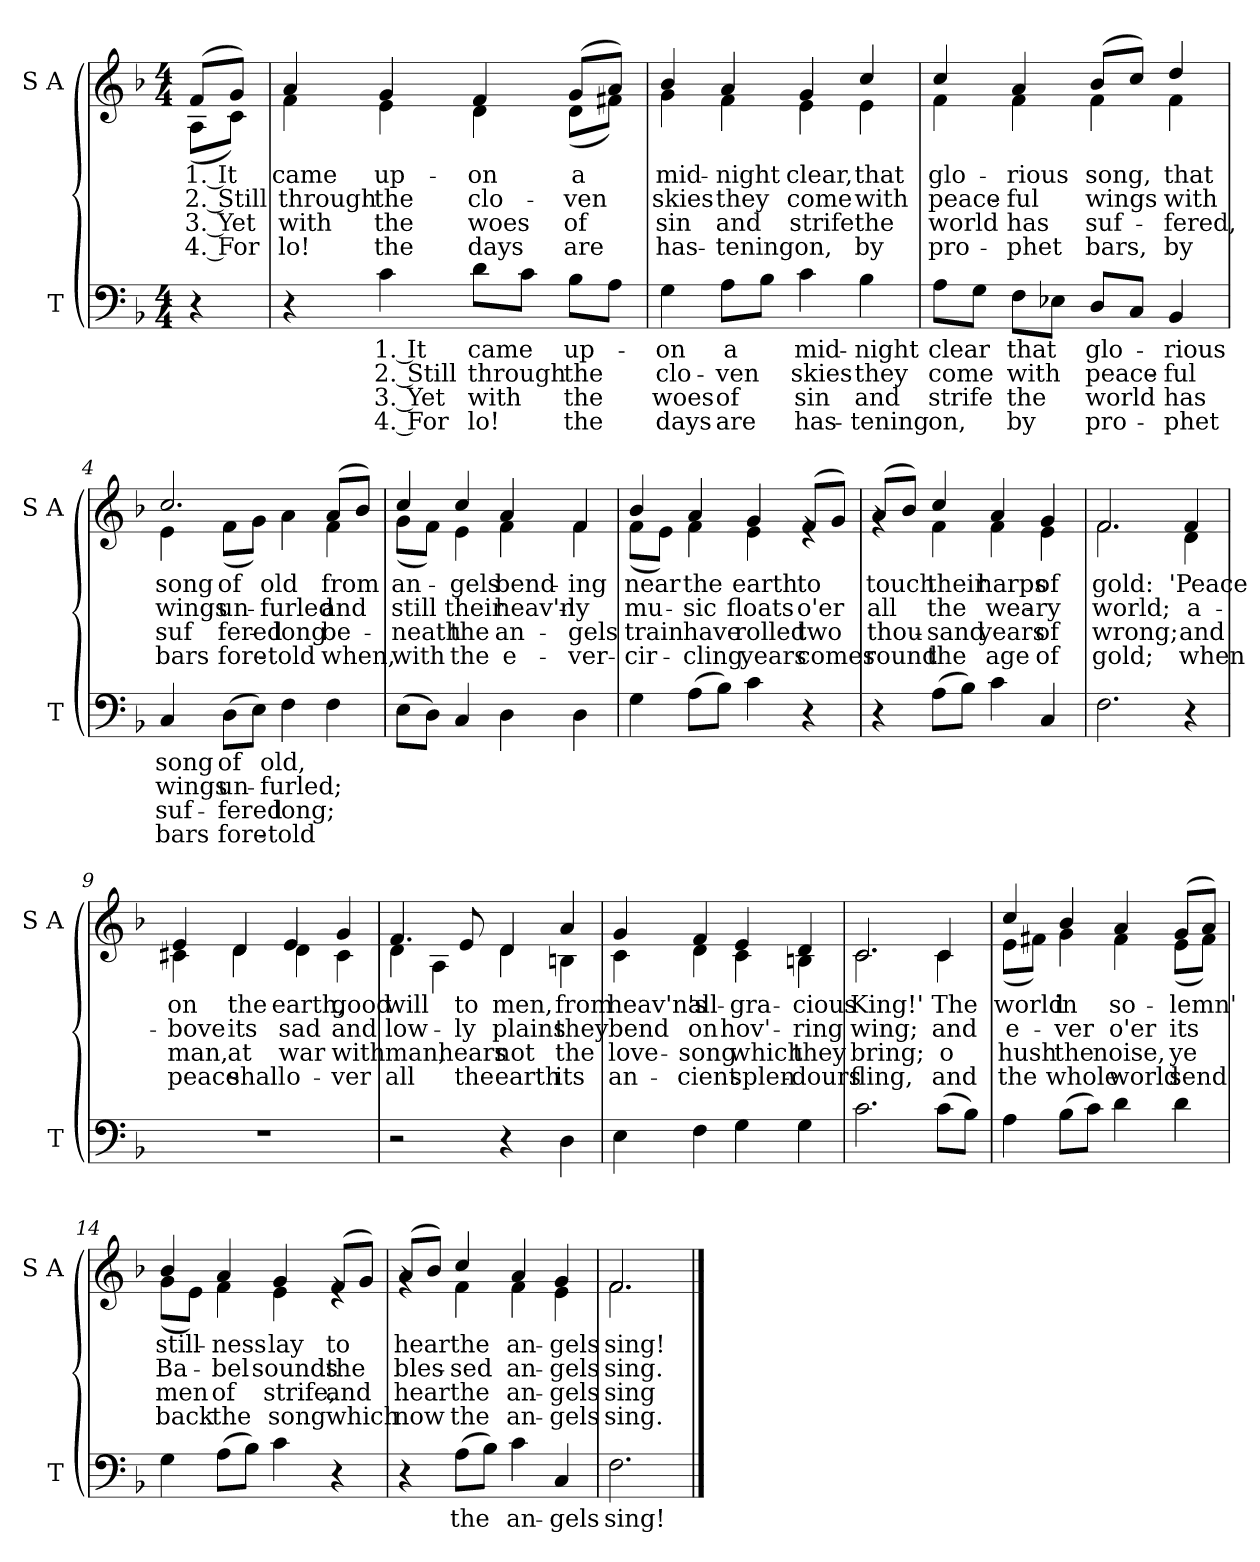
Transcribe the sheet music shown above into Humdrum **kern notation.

**kern	**text	**text	**text	**text	**kern	**text	**text	**text	**text
*part2	*part2	*part2	*part2	*part2	*part1	*part1	*part1	*part1	*part1
*staff2	*staff2	*staff2	*staff2	*staff2	*staff1	*staff1	*staff1	*staff1	*staff1
*I"T	*	*	*	*	*I"S A	*	*	*	*
*I'T	*	*	*	*	*I'S A	*	*	*	*
*clefF4	*	*	*	*	*clefG2	*	*	*	*
*k[b-]	*	*	*	*	*k[b-]	*	*	*	*
*M4/4	*	*	*	*	*M4/4	*	*	*	*
=	=	=	=	=	=	=	=	=	=
!	!	!	!	!	!	!LO:LY:a	!LO:LY:a	!LO:LY:a	!LO:LY:a
*	*	*	*	*	*^	*	*	*	*
4r	.	.	.	.	(>8f/L	(<8A\L	1. It	2. Still	3. Yet	4. For
.	.	.	.	.	8g/J)	8c\J)	.	.	.	.
=1	=1	=1	=1	=1	=1	=1	=1	=1	=1	=1
!	!	!	!	!	!	!	!LO:LY:a	!LO:LY:a	!LO:LY:a	!LO:LY:a
4r	.	.	.	.	4a/	4f\	came	through	with	lo!
!	!LO:LY:b	!LO:LY:b	!LO:LY:b	!LO:LY:b	!	!	!LO:LY:a	!LO:LY:a	!LO:LY:a	!LO:LY:a
4c\	1. It	2. Still	3. Yet	4. For	4g/	4e\	up-	the	the	the
!	!LO:LY:b	!LO:LY:b	!LO:LY:b	!LO:LY:b	!	!	!LO:LY:a	!LO:LY:a	!LO:LY:a	!LO:LY:a
8d\L	came	through	with	lo!	4f/	4d\	-on	clo-	woes	days
8c\J	.	.	.	.	.	.	.	.	.	.
!	!LO:LY:b	!LO:LY:b	!LO:LY:b	!LO:LY:b	!	!	!LO:LY:a	!LO:LY:a	!LO:LY:a	!LO:LY:a
8B-\L	up-	the	the	the	(>8g/L	(<8d\L	a	-ven	of	are
8A\J	.	.	.	.	8a/J)	8f#X\J)	.	.	.	.
=2	=2	=2	=2	=2	=2	=2	=2	=2	=2	=2
!	!LO:LY:b	!LO:LY:b	!LO:LY:b	!LO:LY:b	!	!	!LO:LY:a	!LO:LY:a	!LO:LY:a	!LO:LY:a
4G\	-on	clo-	woes	days	4b-/	4g\	mid-	skies	sin	has-
!	!LO:LY:b	!LO:LY:b	!LO:LY:b	!LO:LY:b	!	!	!LO:LY:a	!LO:LY:a	!LO:LY:a	!LO:LY:a
8A\L	a	-ven	of	are	4a/	4f\	-night	they	and	-tening
8B-\J	.	.	.	.	.	.	.	.	.	.
!	!LO:LY:b	!LO:LY:b	!LO:LY:b	!LO:LY:b	!	!	!LO:LY:a	!LO:LY:a	!LO:LY:a	!LO:LY:a
4c\	mid-	skies	sin	has-	4g/	4e\	clear,	come	strife	on,
!	!LO:LY:b	!LO:LY:b	!LO:LY:b	!LO:LY:b	!	!	!LO:LY:a	!LO:LY:a	!LO:LY:a	!LO:LY:a
!	!	!	!	!	!	!	!LO:LY:b	!LO:LY:b	!LO:LY:b	!LO:LY:b
4B-\	-night	they	and	-tening	4cc/	4e\	that	with	the	by
!!LO:LB:g=z	!!
=3	=3	=3	=3	=3	=3	=3	=3	=3	=3	=3
!	!LO:LY:b	!LO:LY:b	!LO:LY:b	!LO:LY:b	!	!	!LO:LY:a	!LO:LY:a	!LO:LY:a	!LO:LY:a
!	!	!	!	!	!	!	!LO:LY:b	!LO:LY:b	!LO:LY:b	!LO:LY:b
8A\L	clear	come	strife	on,	4cc/	4f\	glo-	peace-	world	pro-
8G\J	.	.	.	.	.	.	.	.	.	.
!	!LO:LY:b	!LO:LY:b	!LO:LY:b	!LO:LY:b	!	!	!LO:LY:a	!LO:LY:a	!LO:LY:a	!LO:LY:a
!	!	!	!	!	!	!	!LO:LY:b	!LO:LY:b	!LO:LY:b	!LO:LY:b
8F\L	that	with	the	by	4a/	4f\	-rious	-ful	has	-phet
8E-X\J	.	.	.	.	.	.	.	.	.	.
!	!LO:LY:b	!LO:LY:b	!LO:LY:b	!LO:LY:b	!	!	!LO:LY:a	!LO:LY:a	!LO:LY:a	!LO:LY:a
!	!	!	!	!	!	!	!LO:LY:b	!LO:LY:b	!LO:LY:b	!LO:LY:b
8D/L	glo-	peace-	world	pro-	(>8b-/L	4f\	song,	wings	suf-	bars,
8C/J	.	.	.	.	8cc/J)	.	.	.	.	.
!	!LO:LY:b	!LO:LY:b	!LO:LY:b	!LO:LY:b	!	!	!LO:LY:a	!LO:LY:a	!LO:LY:a	!LO:LY:a
!	!	!	!	!	!	!	!LO:LY:b	!LO:LY:b	!LO:LY:b	!LO:LY:b
4BB-/	-rious	-ful	has	-phet	4dd/	4f\	that	with	-fered,	by
=4	=4	=4	=4	=4	=4	=4	=4	=4	=4	=4
!	!LO:LY:b	!LO:LY:b	!LO:LY:b	!LO:LY:b	!	!	!LO:LY:a	!LO:LY:a	!LO:LY:a	!LO:LY:a
!	!	!	!	!	!	!	!LO:LY:b	!LO:LY:b	!LO:LY:b	!LO:LY:b
4C/	song	wings	suf-	bars	2.cc/	4e\	song	wings	suf-	bars
!	!LO:LY:b	!LO:LY:b	!LO:LY:b	!LO:LY:b	!	!	!LO:LY:b	!LO:LY:b	!LO:LY:b	!LO:LY:b
(>8D\L	of	un-	-fered	fore-	.	(<8f\L	of	un-	-fered	fore-
8E\J)	.	.	.	.	.	8g\J)	.	.	.	.
!	!LO:LY:b	!LO:LY:b	!LO:LY:b	!LO:LY:b	!	!	!LO:LY:b	!LO:LY:b	!LO:LY:b	!LO:LY:b
4F\	old,	-furled;	long;	-told	.	4a\	old	-furled	long	-told
!	!	!	!	!	!	!	!LO:LY:b	!LO:LY:b	!LO:LY:b	!LO:LY:b
4F\	.	.	.	.	(>8a/L	4f\	from	and	be-	when,
.	.	.	.	.	8b-/J)	.	.	.	.	.
!!LO:LB:g=z	!!
=5	=5	=5	=5	=5	=5	=5	=5	=5	=5	=5
!	!	!	!	!	!	!	!LO:LY:b	!LO:LY:b	!LO:LY:b	!LO:LY:b
(>8E\L	.	.	.	.	4cc/	(<8g\L	an-	still	-neath	with
8D\J)	.	.	.	.	.	8f\J)	.	.	.	.
!	!	!	!	!	!	!	!LO:LY:b	!LO:LY:b	!LO:LY:b	!LO:LY:b
4C/	.	.	.	.	4cc/	4e\	-gels	their	the	the
!	!	!	!	!	!	!	!LO:LY:b	!LO:LY:b	!LO:LY:b	!LO:LY:b
4D\	.	.	.	.	4a/	4f\	bend-	heav'n-	an-	e-
!	!	!	!	!	!	!	!LO:LY:b	!LO:LY:b	!LO:LY:b	!LO:LY:b
4D\	.	.	.	.	4f/	4f\	-ing	-ly	-gels	-ver-
=6	=6	=6	=6	=6	=6	=6	=6	=6	=6	=6
!	!	!	!	!	!	!	!LO:LY:b	!LO:LY:b	!LO:LY:b	!LO:LY:b
4G\	.	.	.	.	4b-/	(<8f\L	near	mu-	train	-cir-
.	.	.	.	.	.	8e\J)	.	.	.	.
!	!	!	!	!	!	!	!LO:LY:b	!LO:LY:b	!LO:LY:b	!LO:LY:b
(>8A\L	.	.	.	.	4a/	4f\	the	-sic	have	-cling
8B-\J)	.	.	.	.	.	.	.	.	.	.
!	!	!	!	!	!	!	!LO:LY:b	!LO:LY:b	!LO:LY:b	!LO:LY:b
4c\	.	.	.	.	4g/	4e\	earth	floats	rolled	years
!	!	!	!	!	!	!	!LO:LY:b	!LO:LY:b	!LO:LY:b	!LO:LY:b
4r	.	.	.	.	(>8f/L	4re	to	o'er	two	comes
.	.	.	.	.	8g/J)	.	.	.	.	.
=7	=7	=7	=7	=7	=7	=7	=7	=7	=7	=7
!	!	!	!	!	!	!	!LO:LY:b	!LO:LY:b	!LO:LY:b	!LO:LY:b
4r	.	.	.	.	(>8a/L	4rg	touch	all	thou-	round
.	.	.	.	.	8b-/J)	.	.	.	.	.
!	!	!	!	!	!	!	!LO:LY:b	!LO:LY:b	!LO:LY:b	!LO:LY:b
(>8A\L	.	.	.	.	4cc/	4f\	their	the	-sand	the
8B-\J)	.	.	.	.	.	.	.	.	.	.
!	!	!	!	!	!	!	!LO:LY:b	!LO:LY:b	!LO:LY:b	!LO:LY:b
4c\	.	.	.	.	4a/	4f\	harps	wea-	years	age
!	!	!	!	!	!	!	!LO:LY:b	!LO:LY:b	!LO:LY:b	!LO:LY:b
4C/	.	.	.	.	4g/	4e\	of	-ry	of	of
!!LO:PB:g=z	!!
=8	=8	=8	=8	=8	=8	=8	=8	=8	=8	=8
!	!	!	!	!	!	!	!LO:LY:b	!LO:LY:b	!LO:LY:b	!LO:LY:b
2.F\	.	.	.	.	2.f/	2.f\	gold:	world;	wrong;	gold;
!	!	!	!	!	!	!	!LO:LY:b	!LO:LY:b	!LO:LY:b	!LO:LY:b
4r	.	.	.	.	4f/	4d\	'Peace	a-	and	when
=9	=9	=9	=9	=9	=9	=9	=9	=9	=9	=9
!	!	!	!	!	!	!	!LO:LY:b	!LO:LY:b	!LO:LY:b	!LO:LY:b
1r	.	.	.	.	4e/	4c#X\	on	-bove	man,	peace
!	!	!	!	!	!	!	!LO:LY:b	!LO:LY:b	!LO:LY:b	!LO:LY:b
.	.	.	.	.	4d/	4d\	the	its	at	shall
!	!	!	!	!	!	!	!LO:LY:b	!LO:LY:b	!LO:LY:b	!LO:LY:b
.	.	.	.	.	4e/	4d\	earth,	sad	war	o-
!	!	!	!	!	!	!	!LO:LY:b	!LO:LY:b	!LO:LY:b	!LO:LY:b
.	.	.	.	.	4g/	4c#\	good	and	with	-ver
=10	=10	=10	=10	=10	=10	=10	=10	=10	=10	=10
!	!	!	!	!	!	!	!LO:LY:b	!LO:LY:b	!LO:LY:b	!LO:LY:b
2r	.	.	.	.	4.f/	4d\	will	low-	man,	all
.	.	.	.	.	.	4A\	.	.	.	.
!	!	!	!	!	!	!	!LO:LY:b	!LO:LY:b	!LO:LY:b	!LO:LY:b
.	.	.	.	.	8e/	.	to	-ly	hears	the
!	!	!	!	!	!	!	!LO:LY:b	!LO:LY:b	!LO:LY:b	!LO:LY:b
4r	.	.	.	.	4d/	4d\	men,	plains	not	earth
!	!	!	!	!	!	!	!LO:LY:b	!LO:LY:b	!LO:LY:b	!LO:LY:b
4D\	.	.	.	.	4a/	4Bn\	from	they	the	its
!!LO:LB:g=z	!!
=11	=11	=11	=11	=11	=11	=11	=11	=11	=11	=11
!	!	!	!	!	!	!	!LO:LY:b	!LO:LY:b	!LO:LY:b	!LO:LY:b
4E\	.	.	.	.	4g/	4c\	heav'n's	bend	love-	an-
!	!	!	!	!	!	!	!LO:LY:b	!LO:LY:b	!LO:LY:b	!LO:LY:b
4F\	.	.	.	.	4f/	4d\	all-	on	-song	-cient
!	!	!	!	!	!	!	!LO:LY:b	!LO:LY:b	!LO:LY:b	!LO:LY:b
4G\	.	.	.	.	4e/	4c\	-gra-	hov'-	which	splen-
!	!	!	!	!	!	!	!LO:LY:b	!LO:LY:b	!LO:LY:b	!LO:LY:b
4G\	.	.	.	.	4d/	4Bn\	-cious	-ring	they	-dours
=12	=12	=12	=12	=12	=12	=12	=12	=12	=12	=12
!	!	!	!	!	!	!	!LO:LY:b	!LO:LY:b	!LO:LY:b	!LO:LY:b
2.c\	.	.	.	.	2.c/	2.c\	King!'	wing;	bring;	fling,
!	!	!	!	!	!	!	!LO:LY:b	!LO:LY:b	!LO:LY:b	!LO:LY:b
(>8c\L	.	.	.	.	4c/	4c\	The	and	o	and
8B-\J)	.	.	.	.	.	.	.	.	.	.
=13	=13	=13	=13	=13	=13	=13	=13	=13	=13	=13
!	!	!	!	!	!	!	!LO:LY:b	!LO:LY:b	!LO:LY:b	!LO:LY:b
4A\	.	.	.	.	4cc/	(<8e\L	world	e-	hush	the
.	.	.	.	.	.	8f#X\J)	.	.	.	.
!	!	!	!	!	!	!	!LO:LY:b	!LO:LY:b	!LO:LY:b	!LO:LY:b
(>8B-\L	.	.	.	.	4b-/	4g\	in	-ver	the	whole
8c\J)	.	.	.	.	.	.	.	.	.	.
!	!	!	!	!	!	!	!LO:LY:b	!LO:LY:b	!LO:LY:b	!LO:LY:b
4d\	.	.	.	.	4a/	4f#\	so-	o'er	noise,	world
!	!	!	!	!	!	!	!LO:LY:b	!LO:LY:b	!LO:LY:b	!LO:LY:b
4d\	.	.	.	.	(>8g/L	(<8e\L	-lemn'	its	ye	send
.	.	.	.	.	8a/J)	8f#\J)	.	.	.	.
!!LO:LB:g=z	!!
=14	=14	=14	=14	=14	=14	=14	=14	=14	=14	=14
!	!	!	!	!	!	!	!LO:LY:b	!LO:LY:b	!LO:LY:b	!LO:LY:b
4G\	.	.	.	.	4b-/	(<8g\L	still-	Ba-	men	back
.	.	.	.	.	.	8e\J)	.	.	.	.
!	!	!	!	!	!	!	!LO:LY:b	!LO:LY:b	!LO:LY:b	!LO:LY:b
(>8A\L	.	.	.	.	4a/	4f\	-ness	-bel	of	the
8B-\J)	.	.	.	.	.	.	.	.	.	.
!	!	!	!	!	!	!	!LO:LY:b	!LO:LY:b	!LO:LY:b	!LO:LY:b
4c\	.	.	.	.	4g/	4e\	lay	sounds	strife,	song
!	!	!	!	!	!	!	!LO:LY:b	!LO:LY:b	!LO:LY:b	!LO:LY:b
4r	.	.	.	.	(>8f/L	4re	to	the	and	which
.	.	.	.	.	8g/J)	.	.	.	.	.
=15	=15	=15	=15	=15	=15	=15	=15	=15	=15	=15
!	!	!	!	!	!	!	!LO:LY:b	!LO:LY:b	!LO:LY:b	!LO:LY:b
4r	.	.	.	.	(>8a/L	4rg	hear	bles-	hear	now
.	.	.	.	.	8b-/J)	.	.	.	.	.
!	!LO:LY:b	!	!	!	!	!	!LO:LY:b	!LO:LY:b	!LO:LY:b	!LO:LY:b
(>8A\L	the	.	.	.	4cc/	4f\	the	-sed	the	the
8B-\J)	.	.	.	.	.	.	.	.	.	.
!	!LO:LY:b	!	!	!	!	!	!LO:LY:b	!LO:LY:b	!LO:LY:b	!LO:LY:b
4c\	an-	.	.	.	4a/	4f\	an-	an-	an-	an-
!	!LO:LY:b	!	!	!	!	!	!LO:LY:b	!LO:LY:b	!LO:LY:b	!LO:LY:b
4C/	-gels	.	.	.	4g/	4e\	-gels	-gels	-gels	-gels
=16	=16	=16	=16	=16	=16	=16	=16	=16	=16	=16
!	!LO:LY:b	!	!	!	!	!	!LO:LY:b	!LO:LY:b	!LO:LY:b	!LO:LY:b
2.F\	sing!	.	.	.	2.f/	2.f\	sing!	sing.	sing	sing.
*	*	*	*	*	*v	*v	*	*	*	*
==	==	==	==	==	==	==	==	==	==
*-	*-	*-	*-	*-	*-	*-	*-	*-	*-
